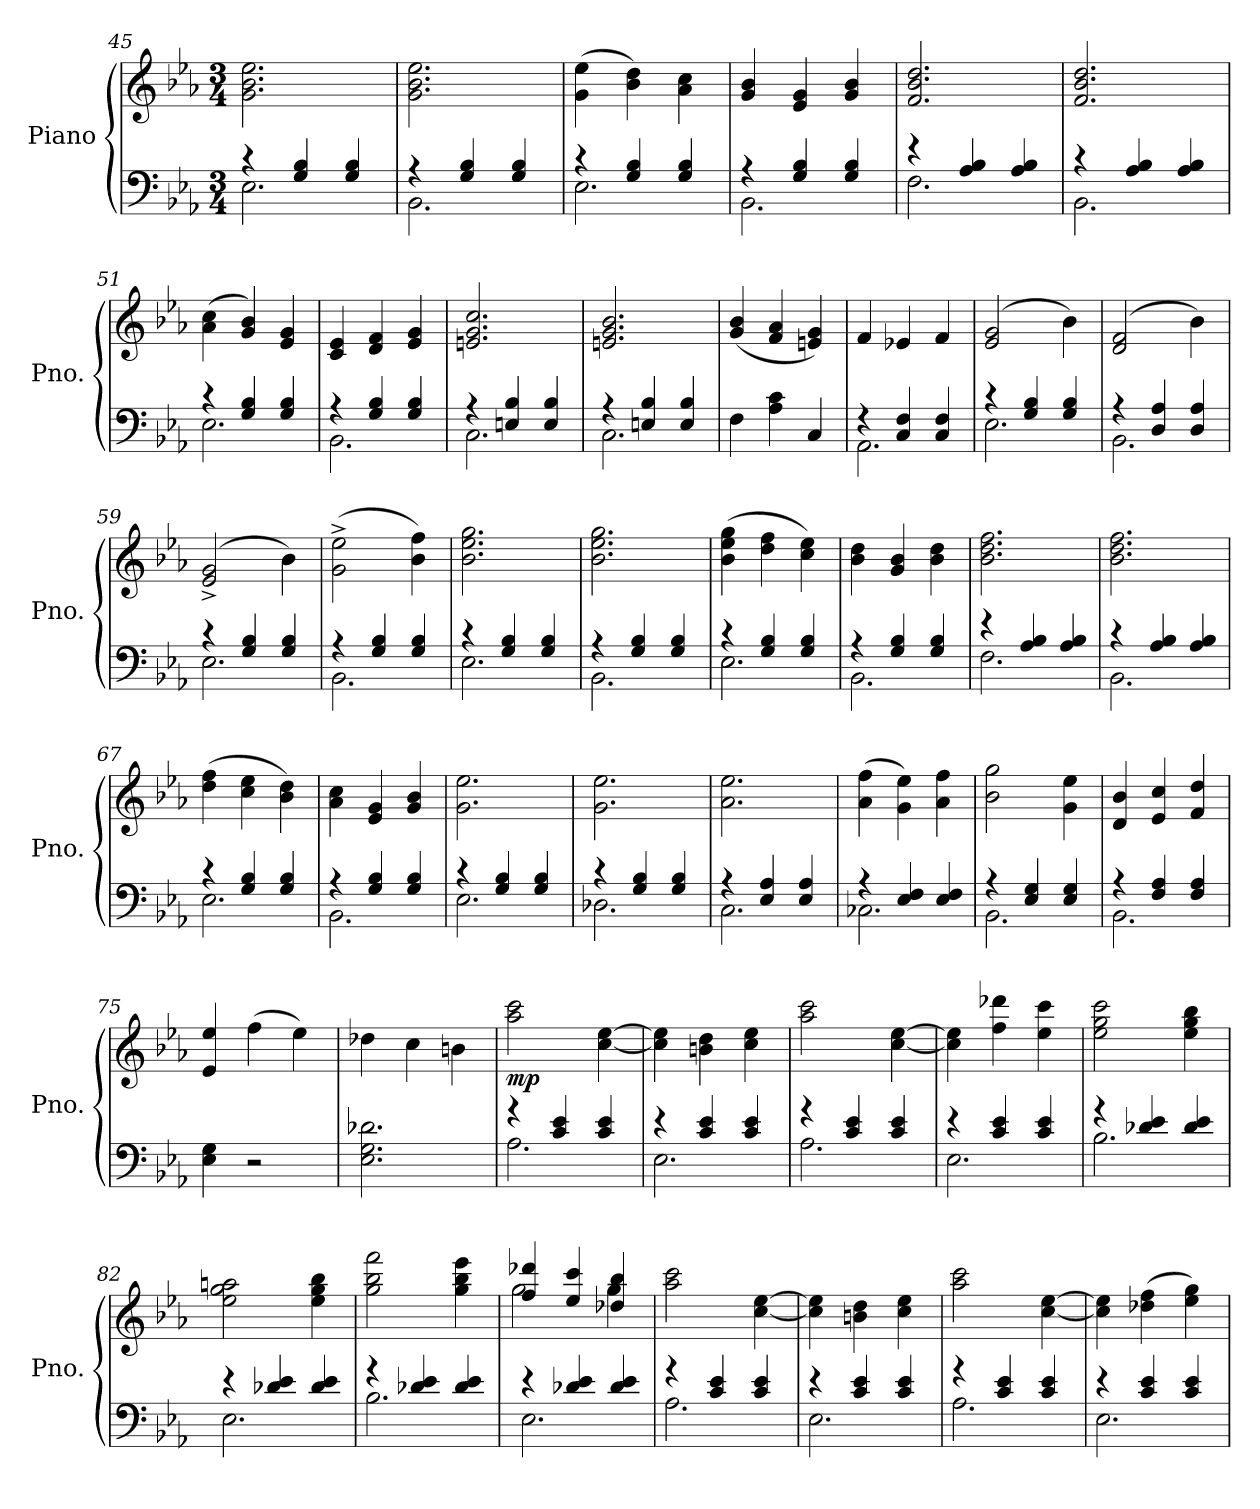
**kern	**kern	**dynam
*part1	*part1	*part1
*staff2	*staff1	*staff1/2
*I"Piano	*	*
*I'Pno.	*	*
*clefF4	*clefG2	*
*k[b-e-a-]	*k[b-e-a-]	*
*M3/4	*M3/4	*
=45	=45	=45
*^	*	*
4r	2.E-\	2.g\ 2.b-\ 2.ee-\	.
4G/ 4B-/	.	.	.
4G/ 4B-/	.	.	.
=46	=46	=46	=46
4r	2.BB-\	2.g\ 2.b-\ 2.ee-\	.
4G/ 4B-/	.	.	.
4G/ 4B-/	.	.	.
=47	=47	=47	=47
4r	2.E-\	(>4g\ 4ee-\	.
4G/ 4B-/	.	4b-\ 4dd\)	.
4G/ 4B-/	.	4a-\ 4cc\	.
=48	=48	=48	=48
4r	2.BB-\	4g/ 4b-/	.
4G/ 4B-/	.	4e-/ 4g/	.
4G/ 4B-/	.	4g/ 4b-/	.
=49	=49	=49	=49
4r	2.F\	2.f/ 2.b-/ 2.dd/	.
4A-/ 4B-/	.	.	.
4A-/ 4B-/	.	.	.
=50	=50	=50	=50
4r	2.BB-\	2.f/ 2.b-/ 2.dd/	.
4A-/ 4B-/	.	.	.
4A-/ 4B-/	.	.	.
!!LO:LB:g=z
=51	=51	=51	=51
4r	2.E-\	(>4a-\ 4cc\	.
4G/ 4B-/	.	4g/ 4b-/)	.
4G/ 4B-/	.	4e-/ 4g/	.
=52	=52	=52	=52
4r	2.BB-\	4c/ 4e-/	.
4G/ 4B-/	.	4d/ 4f/	.
4G/ 4B-/	.	4e-/ 4g/	.
=53	=53	=53	=53
4r	2.C\	2.en/ 2.g/ 2.cc/	.
4En/ 4B-/	.	.	.
4E/ 4B-/	.	.	.
=54	=54	=54	=54
4r	2.C\	2.en/ 2.g/ 2.b-/	.
4En/ 4B-/	.	.	.
4E/ 4B-/	.	.	.
*v	*v	*	*
=55	=55	=55
4F\	(<4g/ 4b-/	.
4A-\ 4c\	4f/ 4a-/	.
4C/	4en/ 4g/)	.
=56	=56	=56
*^	*	*
4r	2.AA-\	4f/	.
4C/ 4F/	.	4e-X/	.
4C/ 4F/	.	4f/	.
=57	=57	=57	=57
4r	2.E-\	(>2e-/ 2g/	.
4G/ 4B-/	.	.	.
4G/ 4B-/	.	4b-\)	.
=58	=58	=58	=58
4r	2.BB-\	(>2d/ 2f/	.
4D/ 4A-/	.	.	.
4D/ 4A-/	.	4b-\)	.
!!LO:LB:g=z
=59	=59	=59	=59
*	*	*MM145	*
4r	2.E-\	(>2e-/^ 2g/^	.
4G/ 4B-/	.	.	.
4G/ 4B-/	.	4b-\)	.
=60	=60	=60	=60
*	*	*MM110	*
4r	2.BB-\	(>2g\^ 2ee-\^	.
4G/ 4B-/	.	.	.
4G/ 4B-/	.	4b-\ 4ff\)	.
=61	=61	=61	=61
*	*	*MM170	*
4r	2.E-\	2.b-\ 2.ee-\ 2.gg\	.
4G/ 4B-/	.	.	.
4G/ 4B-/	.	.	.
=62	=62	=62	=62
4r	2.BB-\	2.b-\ 2.ee-\ 2.gg\	.
4G/ 4B-/	.	.	.
4G/ 4B-/	.	.	.
=63	=63	=63	=63
4r	2.E-\	(>4b-\ 4ee-\ 4gg\	.
4G/ 4B-/	.	4dd\ 4ff\	.
4G/ 4B-/	.	4cc\ 4ee-\)	.
=64	=64	=64	=64
4r	2.BB-\	4b-\ 4dd\	.
4G/ 4B-/	.	4g/ 4b-/	.
4G/ 4B-/	.	4b-\ 4dd\	.
=65	=65	=65	=65
4r	2.F\	2.b-\ 2.dd\ 2.ff\	.
4A-/ 4B-/	.	.	.
4A-/ 4B-/	.	.	.
=66	=66	=66	=66
4r	2.BB-\	2.b-\ 2.dd\ 2.ff\	.
4A-/ 4B-/	.	.	.
4A-/ 4B-/	.	.	.
!!LO:LB:g=z
=67	=67	=67	=67
4r	2.E-\	(>4dd\ 4ff\	.
4G/ 4B-/	.	4cc\ 4ee-\	.
4G/ 4B-/	.	4b-\ 4dd\)	.
=68	=68	=68	=68
4r	2.BB-\	4a-\ 4cc\	.
4G/ 4B-/	.	4e-/ 4g/	.
4G/ 4B-/	.	4g/ 4b-/	.
=69	=69	=69	=69
4r	2.E-\	2.g\ 2.ee-\	.
4G/ 4B-/	.	.	.
4G/ 4B-/	.	.	.
=70	=70	=70	=70
4r	2.D-X\	2.g\ 2.ee-\	.
4G/ 4B-/	.	.	.
4G/ 4B-/	.	.	.
=71	=71	=71	=71
4r	2.C\	2.a-\ 2.ee-\	.
4E-/ 4A-/	.	.	.
4E-/ 4A-/	.	.	.
=72	=72	=72	=72
4r	2.C-X\	(>4a-\ 4ff\	.
4E-/ 4F/	.	4g\ 4ee-\)	.
4E-/ 4F/	.	4a-\ 4ff\	.
=73	=73	=73	=73
4r	2.BB-\	2b-\ 2gg\	.
4E-/ 4G/	.	.	.
4E-/ 4G/	.	4g\ 4ee-\	.
=74	=74	=74	=74
4r	2.BB-\	4d/ 4b-/	.
4F/ 4A-/	.	4e-/ 4cc/	.
4F/ 4A-/	.	4f/ 4dd/	.
*v	*v	*	*
!!LO:LB:g=z
=75	=75	=75
4E-\ 4G\	4e-/ 4ee-/	.
2r	(>4ff\	.
.	4ee-\)	.
=76	=76	=76
*	*MM140	*
2.E-\ 2.G\ 2.d-X\	4dd-X\	.
.	4cc\	.
.	4bn\	.
=77	=77	=77
*	*MM170	*
*^	*	*
!	!	!	!LO:DY:b
4r	2.A-\	2aa-\ 2ccc\	mp
4c/ 4e-/	.	.	.
4c/ 4e-/	.	[4cc\ [4ee-\	.
=78	=78	=78	=78
4r	2.E-\	4cc\] 4ee-\]	.
4c/ 4e-/	.	4bn\ 4dd\	.
4c/ 4e-/	.	4cc\ 4ee-\	.
=79	=79	=79	=79
4r	2.A-\	2aa-\ 2ccc\	.
4c/ 4e-/	.	.	.
4c/ 4e-/	.	[4cc\ [4ee-\	.
=80	=80	=80	=80
4r	2.E-\	4cc\] 4ee-\]	.
4c/ 4e-/	.	4ff\ 4ddd-X\	.
4c/ 4e-/	.	4ee-\ 4ccc\	.
=81	=81	=81	=81
4r	2.B-\	2ee-\ 2gg\ 2ccc\	.
4d-X/ 4e-/	.	.	.
4d-/ 4e-/	.	4ee-\ 4gg\ 4bb-\	.
=82	=82	=82	=82
4r	2.E-\	2ee-\ 2gg\ 2aan\	.
4d-X/ 4e-/	.	.	.
4d-/ 4e-/	.	4ee-\ 4gg\ 4bb-\	.
!!LO:LB:g=z
=83	=83	=83	=83
4r	2.B-\	2gg\ 2bb-\ 2fff\	.
4d-X/ 4e-/	.	.	.
4d-/ 4e-/	.	4gg\ 4bb-\ 4eee-\	.
=84	=84	=84	=84
*	*	*^	*
4r	2.E-\	4ff/ 4ddd-X/	2gg\	.
4d-X/ 4e-/	.	4ee-/ 4ccc/	.	.
4d-/ 4e-/	.	4dd-X/ 4bb-/	4gg\	.
*	*	*v	*v	*
=85	=85	=85	=85
4r	2.A-\	2aa-\ 2ccc\	.
4c/ 4e-/	.	.	.
4c/ 4e-/	.	[4cc\ [4ee-\	.
=86	=86	=86	=86
4r	2.E-\	4cc\] 4ee-\]	.
4c/ 4e-/	.	4bn\ 4dd\	.
4c/ 4e-/	.	4cc\ 4ee-\	.
=87	=87	=87	=87
4r	2.A-\	2aa-\ 2ccc\	.
4c/ 4e-/	.	.	.
4c/ 4e-/	.	[4cc\ [4ee-\	.
=88	=88	=88	=88
4r	2.E-\	4cc\] 4ee-\]	.
4c/ 4e-/	.	(>4dd-X\ 4ff\	.
4c/ 4e-/	.	4ee-\ 4gg\)	.
*v	*v	*	*
=	=	=
*-	*-	*-
